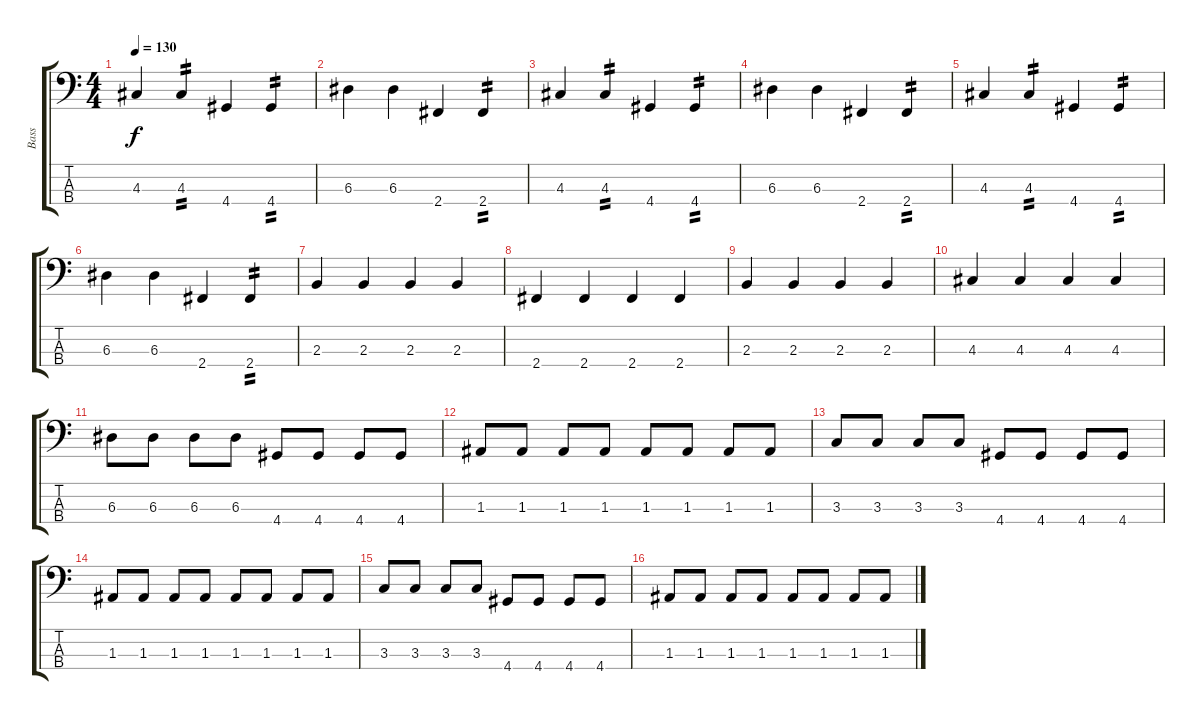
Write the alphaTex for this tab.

\track ("Bass" "Bass") {instrument electricbasspick}
\staff {score tabs}
\tuning (G2 D2 A1 E1) {hide}
\ts (4 4)
\tempo 130
\clef f4
\ks c
4.3.4{dy f} 4.3.4{tp 2} 4.4.4 4.4.4{tp 2} |
6.3.4 6.3.4 2.4.4 2.4.4{tp 2} |
4.3.4 4.3.4{tp 2} 4.4.4 4.4.4{tp 2} |
6.3.4 6.3.4 2.4.4 2.4.4{tp 2} |
4.3.4 4.3.4{tp 2} 4.4.4 4.4.4{tp 2} |
6.3.4 6.3.4 2.4.4 2.4.4{tp 2} |
2.3.4 2.3.4 2.3.4 2.3.4 |
2.4.4 2.4.4 2.4.4 2.4.4 |
2.3.4 2.3.4 2.3.4 2.3.4 |
4.3.4 4.3.4 4.3.4 4.3.4 |
6.3.8 6.3.8 6.3.8 6.3.8 4.4.8 4.4.8 4.4.8 4.4.8 |
1.3.8 1.3.8 1.3.8 1.3.8 1.3.8 1.3.8 1.3.8 1.3.8 |
3.3.8 3.3.8 3.3.8 3.3.8 4.4.8 4.4.8 4.4.8 4.4.8 |
1.3.8 1.3.8 1.3.8 1.3.8 1.3.8 1.3.8 1.3.8 1.3.8 |
3.3.8 3.3.8 3.3.8 3.3.8 4.4.8 4.4.8 4.4.8 4.4.8 |
1.3.8 1.3.8 1.3.8 1.3.8 1.3.8 1.3.8 1.3.8 1.3.8
